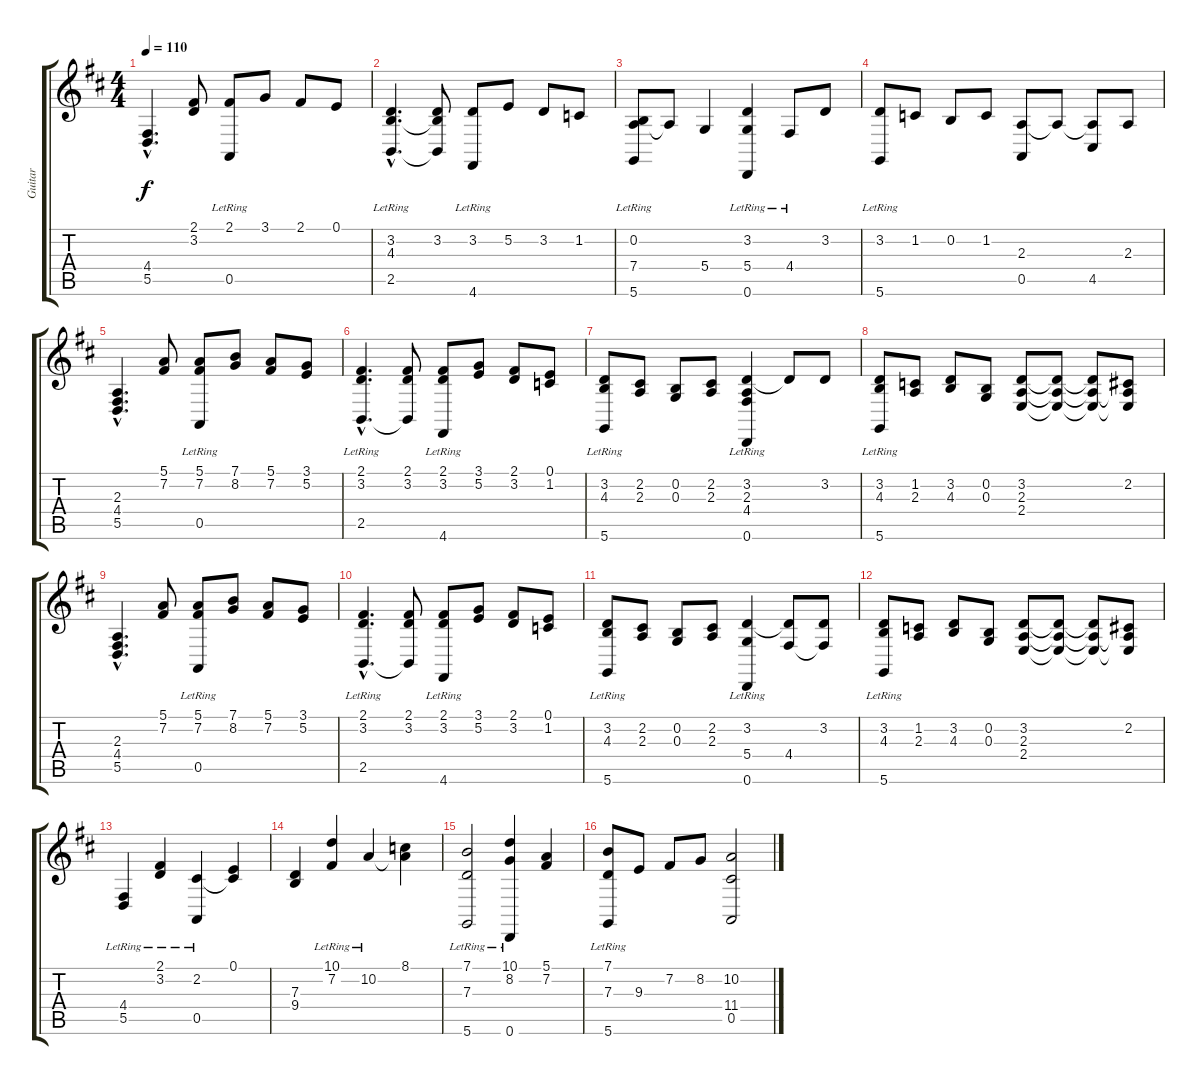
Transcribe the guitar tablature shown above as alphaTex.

\track ("Guitar" "Guitar") {instrument acousticgrandpiano}
\staff {score tabs}
\tuning (E4 B3 G3 D3 A2 D2) {hide}
\ts (4 4)
\tempo 110
\clef g2
\ks d
(4.4{hac} 5.5{hac}).4{d dy f} (2.1 3.2).8 (2.1 0.5{lr}).8 3.1.8 2.1.8 0.1.8 |
(3.2{hac} 4.3{hac} 2.5{hac lr}).4{d} (3.2 4.3{t} 2.5{t}).8 (3.2 4.6{lr}).8 5.2.8 3.2.8 1.2.8 |
(0.2{lr} 7.4 5.6{lr}).8 7.4{t}.8 5.4.4 (3.2{lr} 5.4 0.6{lr}).4 4.4{lr}.8 3.2.8 |
(3.2 5.6{lr}).8 1.2.8 0.2.8 1.2.8 (2.3 0.5).8 2.3{t}.8 (2.3{t} 4.5).8 2.3.8 |
(2.3{hac} 4.4{hac} 5.5{hac}).4{d} (5.1 7.2).8 (5.1 7.2 0.5{lr}).8 (7.1 8.2).8 (5.1 7.2).8 (3.1 5.2).8 |
(2.1{hac} 3.2{hac} 2.5{hac lr}).4{d} (2.1 3.2 2.5{t}).8 (2.1 3.2 4.6{lr}).8 (3.1 5.2).8 (2.1 3.2).8 (0.1 1.2).8 |
(3.2{lr} 4.3 5.6{lr}).8 (2.2 2.3).8 (0.2 0.3).8 (2.2 2.3).8 (3.2{lr} 2.3{lr} 4.4{lr} 0.6{lr}).4 3.2{t}.8 3.2.8 |
(3.2 4.3 5.6{lr}).8 (1.2 2.3).8 (3.2 4.3).8 (0.2 0.3).8 (3.2 2.3 2.4).8 (3.2{t} 2.3{t} 2.4{t}).8 (3.2{t} 2.3{t} 2.4{t}).8 (2.2 2.3{t} 2.4{t}).8 |
(2.3{hac} 4.4{hac} 5.5{hac}).4{d} (5.1 7.2).8 (5.1 7.2 0.5{lr}).8 (7.1 8.2).8 (5.1 7.2).8 (3.1 5.2).8 |
(2.1{hac} 3.2{hac} 2.5{hac lr}).4{d} (2.1 3.2 2.5{t}).8 (2.1 3.2 4.6{lr}).8 (3.1 5.2).8 (2.1 3.2).8 (0.1 1.2).8 |
(3.2{lr} 4.3 5.6{lr}).8 (2.2 2.3).8 (0.2 0.3).8 (2.2 2.3).8 (3.2{lr} 5.4 0.6{lr}).4 (3.2{t} 4.4).8 (3.2 4.4{t}).8 |
(3.2 4.3 5.6{lr}).8 (1.2 2.3).8 (3.2 4.3).8 (0.2 0.3).8 (3.2 2.3 2.4).8 (3.2{t} 2.3{t} 2.4{t}).8 (3.2{t} 2.3{t} 2.4{t}).8 (2.2 2.3{t} 2.4{t}).8 |
(4.4 5.5{lr}).4 (2.1{lr} 3.2).4 (2.2 0.5{lr}).4 (0.1 2.2{t}).4 |
(7.3 9.4).4 (10.1{lr} 7.2).4 10.2{lr}.4 (8.1 10.2{t}).4 |
(7.1 7.3 5.6{lr}).2 (10.1 8.2 0.6{lr}).4 (5.1 7.2).4 |
(7.1{lr} 7.3 5.6{lr}).8 9.3.8 7.2.8 8.2.8 (10.2 11.4 0.5).2
